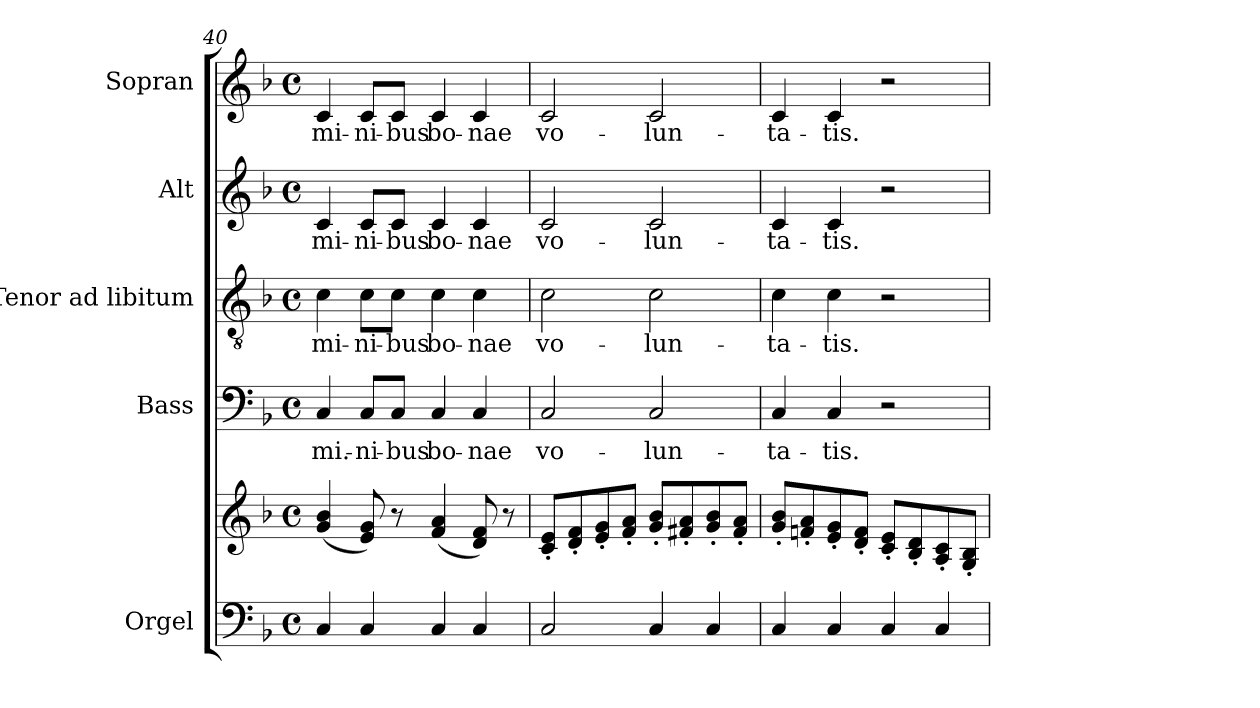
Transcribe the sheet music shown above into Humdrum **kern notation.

**kern	**kern	**kern	**text	**kern	**text	**kern	**text	**kern	**text
*part5	*part5	*part4	*part4	*part3	*part3	*part2	*part2	*part1	*part1
*staff6	*staff5	*staff4	*staff4	*staff3	*staff3	*staff2	*staff2	*staff1	*staff1
*I"Orgel	*	*I"Bass	*	*I"Tenor ad libitum	*	*I"Alt	*	*I"Sopran	*
*I'Org.	*	*I'B.	*	*I'T.	*	*I'A.	*	*I'S.	*
*clefF4	*clefG2	*clefF4	*	*clefGv2	*	*clefG2	*	*clefG2	*
*k[b-]	*k[b-]	*k[b-]	*	*k[b-]	*	*k[b-]	*	*k[b-]	*
*F:	*F:	*F:	*	*F:	*	*F:	*	*F:	*
*M4/4	*M4/4	*M4/4	*	*M4/4	*	*M4/4	*	*M4/4	*
*met(c)	*met(c)	*met(c)	*	*met(c)	*	*met(c)	*	*met(c)	*
=40	=40	=40	=40	=40	=40	=40	=40	=40	=40
!	!	!	!LO:LY:b	!	!LO:LY:b	!	!LO:LY:b	!	!LO:LY:b
4C/	(<4g/ 4b-/	4C/	-mi.-	4c\	-mi-	4c/	-mi-	4c/	-mi-
!	!	!	!LO:LY:b	!	!LO:LY:b	!	!LO:LY:b	!	!LO:LY:b
4C/	8e/ 8g/)	8C/L	-ni-	8c\L	-ni-	8c/L	-ni-	8c/L	-ni-
!	!	!	!LO:LY:b	!	!LO:LY:b	!	!LO:LY:b	!	!LO:LY:b
.	8r	8C/J	-bus	8c\J	-bus	8c/J	-bus	8c/J	-bus
!	!	!	!LO:LY:b	!	!LO:LY:b	!	!LO:LY:b	!	!LO:LY:b
4C/	(<4f/ 4a/	4C/	bo-	4c\	bo-	4c/	bo-	4c/	bo-
!	!	!	!LO:LY:b	!	!LO:LY:b	!	!LO:LY:b	!	!LO:LY:b
4C/	8d/ 8f/)	4C/	-nae	4c\	-nae	4c/	-nae	4c/	-nae
.	8r	.	.	.	.	.	.	.	.
!!LO:PB:g=z
=41	=41	=41	=41	=41	=41	=41	=41	=41	=41
!	!	!	!LO:LY:b	!	!LO:LY:b	!	!LO:LY:b	!	!LO:LY:b
2C/	8c/'< 8e/'<L	2C/	vo-	2c\	vo-	2c/	vo-	2c/	vo-
.	8d/'< 8f/'<	.	.	.	.	.	.	.	.
.	8e/'< 8g/'<	.	.	.	.	.	.	.	.
.	8f/'< 8a/'<J	.	.	.	.	.	.	.	.
!	!	!	!LO:LY:b	!	!LO:LY:b	!	!LO:LY:b	!	!LO:LY:b
4C/	8g/'< 8b-/'<L	2C/	-lun-	2c\	-lun-	2c/	-lun-	2c/	-lun-
.	8f#X/'< 8a/'<	.	.	.	.	.	.	.	.
4C/	8g/'< 8b-/'<	.	.	.	.	.	.	.	.
.	8f#/'< 8a/'<J	.	.	.	.	.	.	.	.
=42	=42	=42	=42	=42	=42	=42	=42	=42	=42
!	!	!	!LO:LY:b	!	!LO:LY:b	!	!LO:LY:b	!	!LO:LY:b
4C/	8g/'< 8b-/'<L	4C/	-ta-	4c\	-ta-	4c/	-ta-	4c/	-ta-
.	8fn/'< 8a/'<	.	.	.	.	.	.	.	.
!	!	!	!LO:LY:b	!	!LO:LY:b	!	!LO:LY:b	!	!LO:LY:b
4C/	8e/'< 8g/'<	4C/	-tis.	4c\	-tis.	4c/	-tis.	4c/	-tis.
.	8d/'< 8f/'<J	.	.	.	.	.	.	.	.
4C/	8c/'< 8e/'<L	2r	.	2r	.	2r	.	2r	.
.	8B-/'< 8d/'<	.	.	.	.	.	.	.	.
4C/	8A/'< 8c/'<	.	.	.	.	.	.	.	.
.	8G/'< 8B-/'<J	.	.	.	.	.	.	.	.
=	=	=	=	=	=	=	=	=	=
*-	*-	*-	*-	*-	*-	*-	*-	*-	*-
